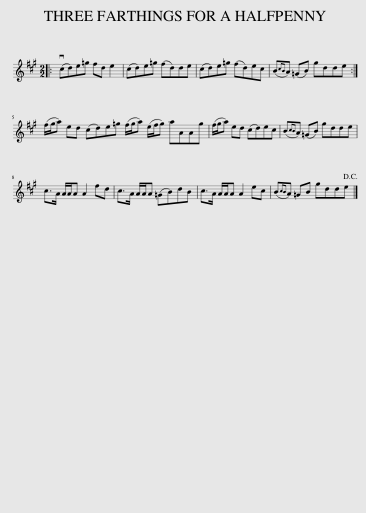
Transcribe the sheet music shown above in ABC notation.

X:1
L:1/8
M:2/2
I:linebreak $
K:A
V:1 treble
V:1
|: (vcd)e=g fd e2 | (cd)e=g (fd)de | (cd)e=g (fd)ec | (B{cB}A) (=GB) gdde :|$ (f/g/a) ed (cd)e=g (f/g/a) (e/f/g) aAAg | %5
 (f/g/a) ed (cd)ec | (B{cB}A) (=GB) gdde |$ c>A A/A/A A2 fd | c>A A/A/A (=GB)dB | c>A A/A/A A2 ec | %10
 (B{cB}A) =GB gdde!D.C.! |] %11
